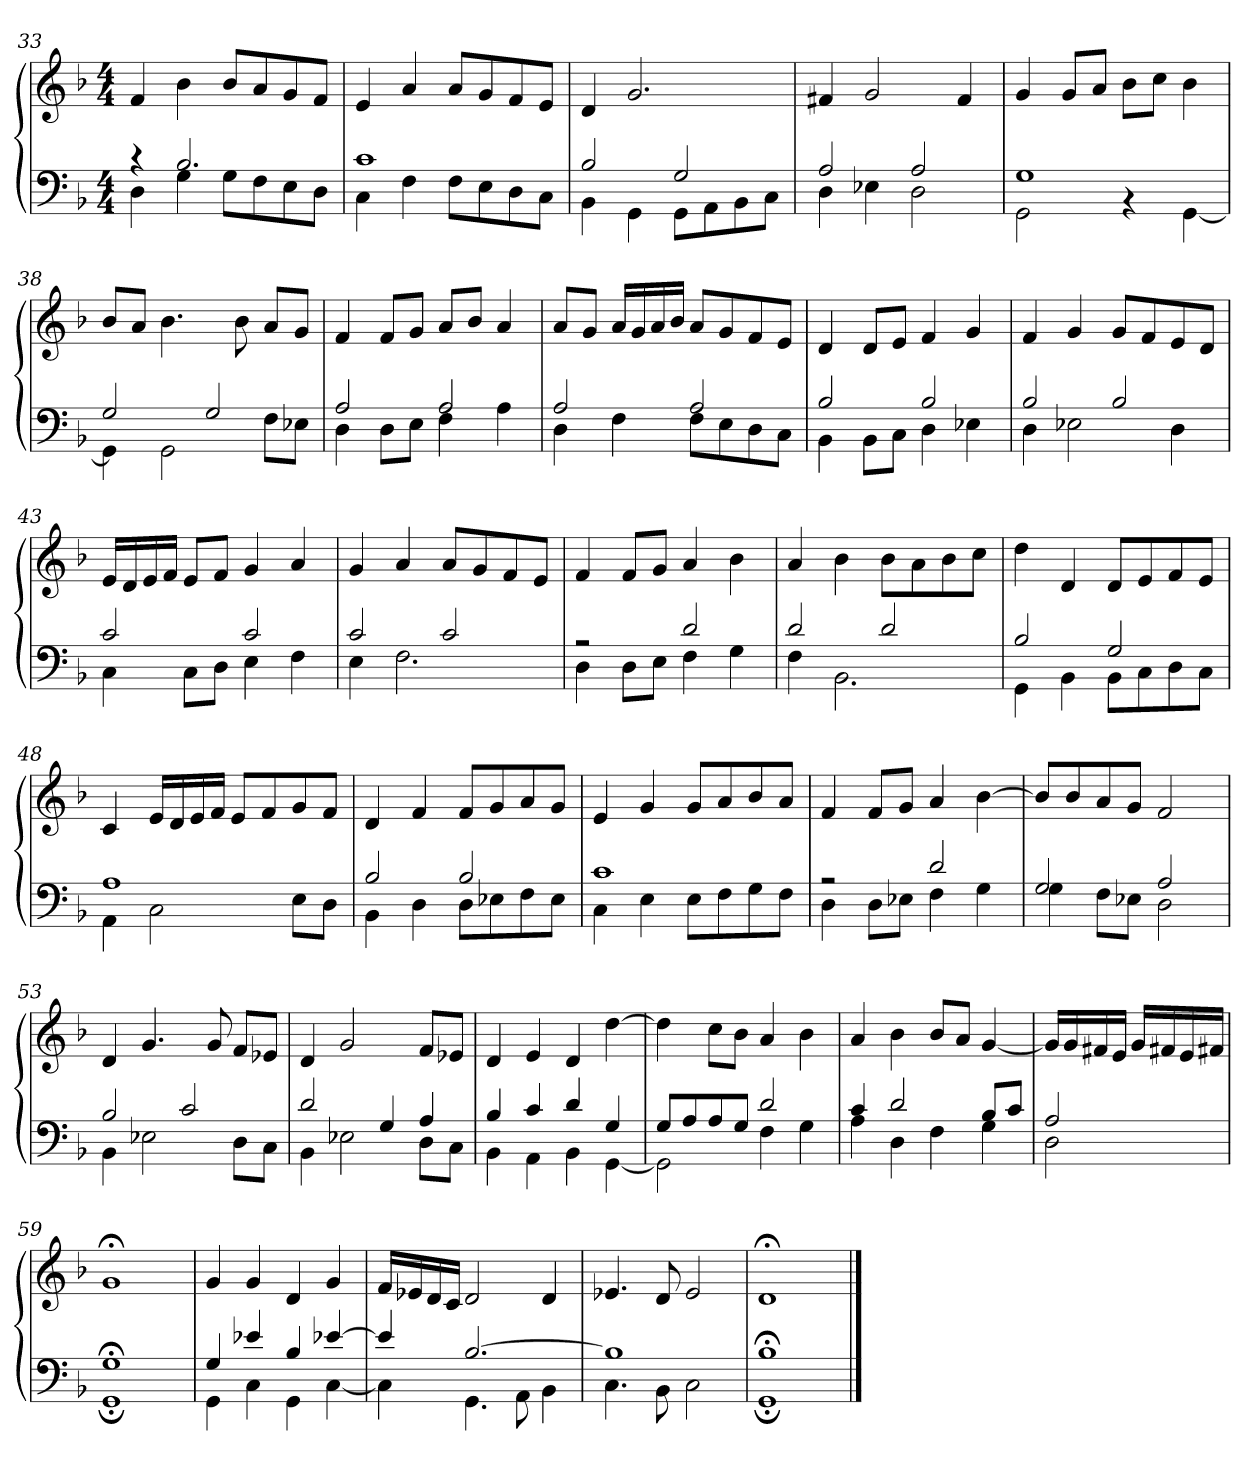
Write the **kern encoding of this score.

**kern	**kern
*part1	*part1
*staff2	*staff1
*clefF4	*clefG2
*k[b-]	*k[b-]
*M4/4	*M4/4
=33	=33
*^	*
4rc	4D	4f
2.B-	4G	4b-
.	8GL	8b-L
.	8F	8a
.	8E	8g
.	8DJ	8fJ
=34	=34	=34
1c	4C	4e
.	4F	4a
.	8FL	8aL
.	8E	8g
.	8D	8f
.	8CJ	8eJ
=35	=35	=35
2B-	4BB-	4d
.	4GG	2.g
2G	8GGL	.
.	8AA	.
.	8BB-	.
.	8CJ	.
=36	=36	=36
2A	4D	4f#X
.	4E-X	2g
2A	2D	.
.	.	4f#
=37	=37	=37
1G	2GG	4g
.	.	8gL
.	.	8aJ
.	4rBB	8b-L
.	.	8ccJ
.	[4GG	4b-
=38	=38	=38
2G	4GG]	8b-L
.	.	8aJ
.	2GG	4.b-
2G	.	.
.	.	8b-
.	8FL	8aL
.	8E-XJ	8gJ
=39	=39	=39
2A	4D	4f
.	8DL	8fL
.	8EJ	8gJ
2A	4F	8aL
.	.	8b-J
.	4A	4a
=40	=40	=40
2A	4D	8aL
.	.	8gJ
.	4F	16aLL
.	.	16g
.	.	16a
.	.	16b-JJ
2A	8FL	8aL
.	8E	8g
.	8D	8f
.	8CJ	8eJ
=41	=41	=41
2B-	4BB-	4d
.	8BB-L	8dL
.	8CJ	8eJ
2B-	4D	4f
.	4E-X	4g
=42	=42	=42
2B-	4D	4f
.	2E-X	4g
2B-	.	8gL
.	.	8f
.	4D	8e
.	.	8dJ
=43	=43	=43
2c	4C	16eLL
.	.	16d
.	.	16e
.	.	16fJJ
.	8CL	8eL
.	8DJ	8fJ
2c	4E	4g
.	4F	4a
=44	=44	=44
2c	4E	4g
.	2.F	4a
2c	.	8aL
.	.	8g
.	.	8f
.	.	8eJ
=45	=45	=45
2rA	4D	4f
.	8DL	8fL
.	8EJ	8gJ
2d	4F	4a
.	4G	4b-
=46	=46	=46
2d	4F	4a
.	2.BB-	4b-
2d	.	8b-L
.	.	8a
.	.	8b-
.	.	8ccJ
=47	=47	=47
2B-	4GG	4dd
.	4BB-	4d
2G	8BB-L	8dL
.	8C	8e
.	8D	8f
.	8CJ	8eJ
=48	=48	=48
1A	4AA	4c
.	2C	16eLL
.	.	16d
.	.	16e
.	.	16fJJ
.	.	8eL
.	.	8f
.	8EL	8g
.	8DJ	8fJ
=49	=49	=49
2B-	4BB-	4d
.	4D	4f
2B-	8DL	8fL
.	8E-X	8g
.	8F	8a
.	8E-J	8gJ
=50	=50	=50
1c	4C	4e
.	4E	4g
.	8EL	8gL
.	8F	8a
.	8G	8b-
.	8FJ	8aJ
=51	=51	=51
2rA	4D	4f
.	8DL	8fL
.	8E-XJ	8gJ
2d	4F	4a
.	4G	[4b-
=52	=52	=52
2G	4G	8b-L]
.	.	8b-
.	8FL	8a
.	8E-XJ	8gJ
2A	2D	2f
=53	=53	=53
2B-	4BB-	4d
.	2E-X	4.g
2c	.	.
.	.	8g
.	8DL	8fL
.	8CJ	8e-XJ
=54	=54	=54
2d	4BB-	4d
.	2E-X	2g
4G	.	.
4A	8DL	8fL
.	8CJ	8e-XJ
=55	=55	=55
4B-	4BB-	4d
4c	4AA	4e
4d	4BB-	4d
4G	[4GG	[4dd
=56	=56	=56
8GL	2GG]	4dd]
8A	.	.
8A	.	8ccL
8GJ	.	8b-J
2d	4F	4a
.	4G	4b-
=57	=57	=57
4c	4A	4a
2d	4D	4b-
.	4F	8b-L
.	.	8aJ
8B-L	4G	[4g
8cJ	.	.
=58	=58	=58
2A	2D	16gLL]
.	.	16g
.	.	16f#X
.	.	16eJJ
.	.	16gLL
.	.	16f#X
.	.	16e
.	.	16f#XJJ
=59	=59	=59
1G;<	1GG;<	1g;<
=60	=60	=60
4G	4GG	4g
4e-X	4C	4g
4B-	4GG	4d
[4e-X	[4C	4g
=61	=61	=61
4e-]	4C]	16fLL
.	.	16e-X
.	.	16d
.	.	16cJJ
[2.B-	4.GG	2d
.	8AA	.
.	4BB-	4d
=62	=62	=62
1B-]	4.C	4.e-X
.	8BB-	8d
.	2C	2e-
=63	=63	=63
1B-;<	1GG;<	1d;<
*v	*v	*
==	==
*-	*-
